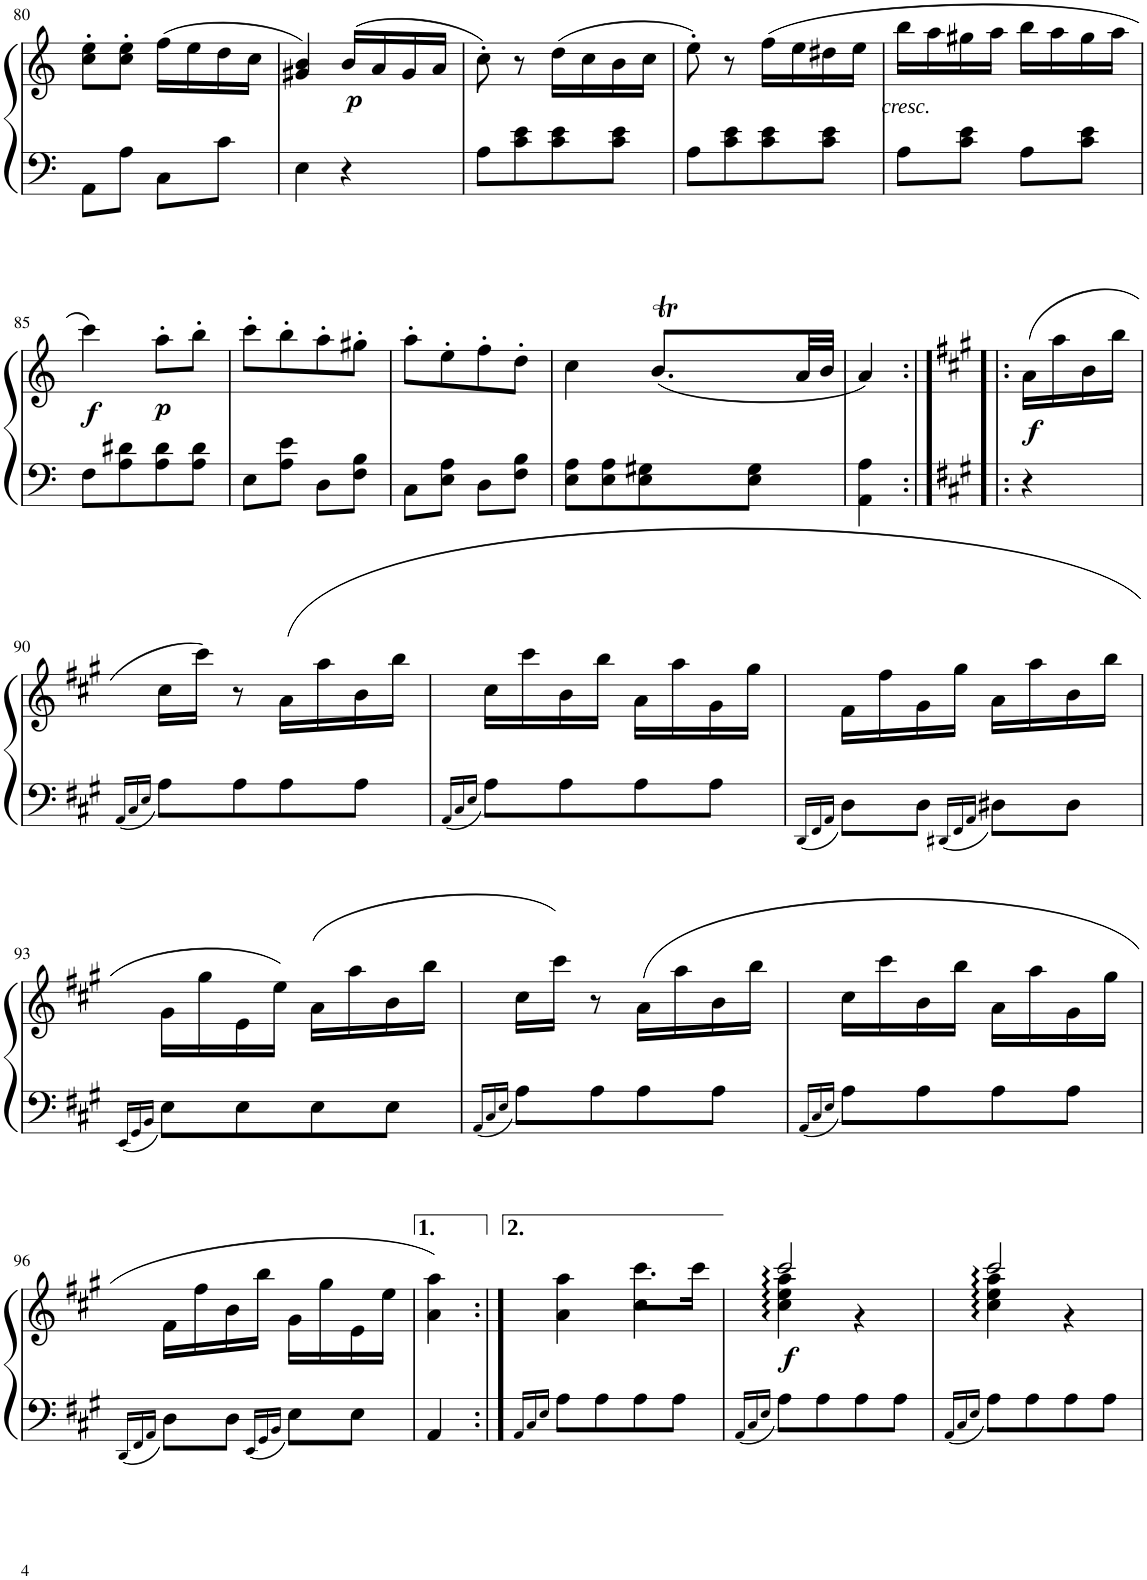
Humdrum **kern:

**kern	**kern	**dynam
*part1	*part1	*part1
*staff2	*staff1	*staff1/2
*I"Piano	*	*
*I'Pno	*	*
!!LO:PB:g=z
*clefF4	*clefG2	*
*k[]	*k[]	*
*M2/4	*M2/4	*
=80	=80	=80
8AA\L	8cc\' 8ee\'L	.
8A\J	8cc\' 8ee\'J	.
8C\L	(16ff\LL	.
.	16ee\	.
8c\J	16dd\	.
.	16cc\JJ	.
=81	=81	=81
4E\	4g#X/ 4b/)	.
!	!	!LO:DY:b
4r	(16b/LL	p
.	16a/	.
.	16g#/	.
.	16a/JJ	.
=82	=82	=82
8A\L	8cc'\)	.
8c\ 8e\	8r	.
8c\ 8e\	(16dd\LL	.
.	16cc\	.
8c\ 8e\J	16b\	.
.	16cc\JJ	.
=83	=83	=83
8A\L	8ee'\)	.
8c\ 8e\	8r	.
8c\ 8e\	(16ff\LL	.
.	16ee\	.
8c\ 8e\J	16dd#X\	.
.	16ee\JJ	.
=84	=84	=84
!	!	!LO:DY:b
8A\L	16bb\LL	other-dynamics
.	16aa\	.
8c\ 8e\J	16gg#X\	.
.	16aa\JJ	.
8A\L	16bb\LL	.
.	16aa\	.
8c\ 8e\J	16gg#\	.
.	16aa\JJ	.
!!LO:LB:g=z
=85	=85	=85
!	!	!LO:DY:b
8F\L	4ccc\)	f
8A\ 8d#X\	.	.
!	!	!LO:DY:b
8A\ 8d#\	8aa'\L	p
8A\ 8d#\J	8bb'\J	.
=86	=86	=86
8E\L	8ccc'\L	.
8A\ 8e\J	8bb'\	.
8D\L	8aa'\	.
8F\ 8B\J	8gg#X'\J	.
=87	=87	=87
8C\L	8aa'\L	.
8E\ 8A\J	8ee'\	.
8D\L	8ff'\	.
8F\ 8B\J	8dd'\J	.
=88	=88	=88
*	*^	*
8E\ 8A\L	4cc\	4ryy	.
8E\ 8A\	.	.	.
8E\ 8G#X\	(8.b/L	32cc!	.
.	.	32b!	.
.	.	32cc!	.
.	.	32b!	.
8E\ 8G#\J	.	32cc!	.
.	.	32b!	.
.	32a/LL	16ryy	.
.	32b/JJJ	.	.
*	*v	*v	*
=89	=89	=89
4AA\ 4A\	4a/)	.
=89:|!|:	=89:|!|:	=89:|!|:
*k[f#c#g#]	*k[f#c#g#]	*
!	!	!LO:DY:b
4r	(16a\LL	f
.	16aa\	.
.	16b\	.
.	16bb\JJ	.
!!LO:LB:g=z
=90	=90	=90
16qAA/LL	.	.
16qC#/	.	.
16qE/JJ	.	.
8A\L	16cc#\LL	.
.	16ccc#\JJ)	.
8A\	8r	.
8A\	(16a\LL	.
.	16aa\	.
8A\J	16b\	.
.	16bb\JJ	.
=91	=91	=91
16qAA/LL	.	.
16qC#/	.	.
16qE/JJ	.	.
8A\L	16cc#\LL	.
.	16ccc#\	.
8A\	16b\	.
.	16bb\JJ	.
8A\	16a\LL	.
.	16aa\	.
8A\J	16g#\	.
.	16gg#\JJ	.
=92	=92	=92
16qDD/LL	.	.
16qFF#/	.	.
16qAA/JJ	.	.
8D\L	16f#\LL	.
.	16ff#\	.
8D\J	16g#\	.
.	16gg#\JJ	.
16qDD#X/LL	.	.
16qFF#/	.	.
16qAA/JJ	.	.
8D#X\L	16a\LL	.
.	16aa\	.
8D#\J	16b\	.
.	16bb\JJ	.
!!LO:LB:g=z
=93	=93	=93
16qEE/LL	.	.
16qGG#/	.	.
16qBB/JJ	.	.
8E\L	16g#\LL	.
.	16gg#\	.
8E\	16e\	.
.	16ee\JJ)	.
8E\	(16a\LL	.
.	16aa\	.
8E\J	16b\	.
.	16bb\JJ	.
=94	=94	=94
16qAA/LL	.	.
16qC#/	.	.
16qE/JJ	.	.
8A\L	16cc#\LL	.
.	16ccc#\JJ)	.
8A\	8r	.
8A\	(16a\LL	.
.	16aa\	.
8A\J	16b\	.
.	16bb\JJ	.
=95	=95	=95
16qAA/LL	.	.
16qC#/	.	.
16qE/JJ	.	.
8A\L	16cc#\LL	.
.	16ccc#\	.
8A\	16b\	.
.	16bb\JJ	.
8A\	16a\LL	.
.	16aa\	.
8A\J	16g#\	.
.	16gg#\JJ	.
!!LO:LB:g=z
=96	=96	=96
16qDD/LL	.	.
16qFF#/	.	.
16qAA/JJ	.	.
8D\L	16f#\LL	.
.	16ff#\	.
8D\J	16b\	.
.	16bb\JJ	.
16qEE/LL	.	.
16qGG#/	.	.
16qBB/JJ	.	.
8E\L	16g#\LL	.
.	16gg#\	.
8E\J	16e\	.
.	16ee\JJ	.
=97	=97	=97
4AA/	4a\ 4aa\)	.
=97:|!	=97:|!	=97:|!
16qAA/LL	.	.
16qC#/	.	.
16qE/JJ	.	.
*	*^	*
8A\L	4a\ 4aa\	4ryy	.
8A\	.	.	.
8A\	4cc#\	8.ccc#\L	.
8A\J	.	.	.
.	.	16ccc#\Jk	.
=98	=98	=98	=98
16qAA/LL	.	.	.
16qC#/	.	.	.
16qE/JJ	.	.	.
!	!	!	!LO:DY:b
8A\L	2ccc#/	4cc#\ 4ee\ 4aa\	f
8A\	.	.	.
8A\	.	4r	.
8A\J	.	.	.
=99	=99	=99	=99
16qAA/LL	.	.	.
16qC#/	.	.	.
16qE/JJ	.	.	.
8A\L	2ccc#/	4cc#\ 4ee\ 4aa\	.
8A\	.	.	.
8A\	.	4r	.
8A\J	.	.	.
*	*v	*v	*
=	=	=
*-	*-	*-
